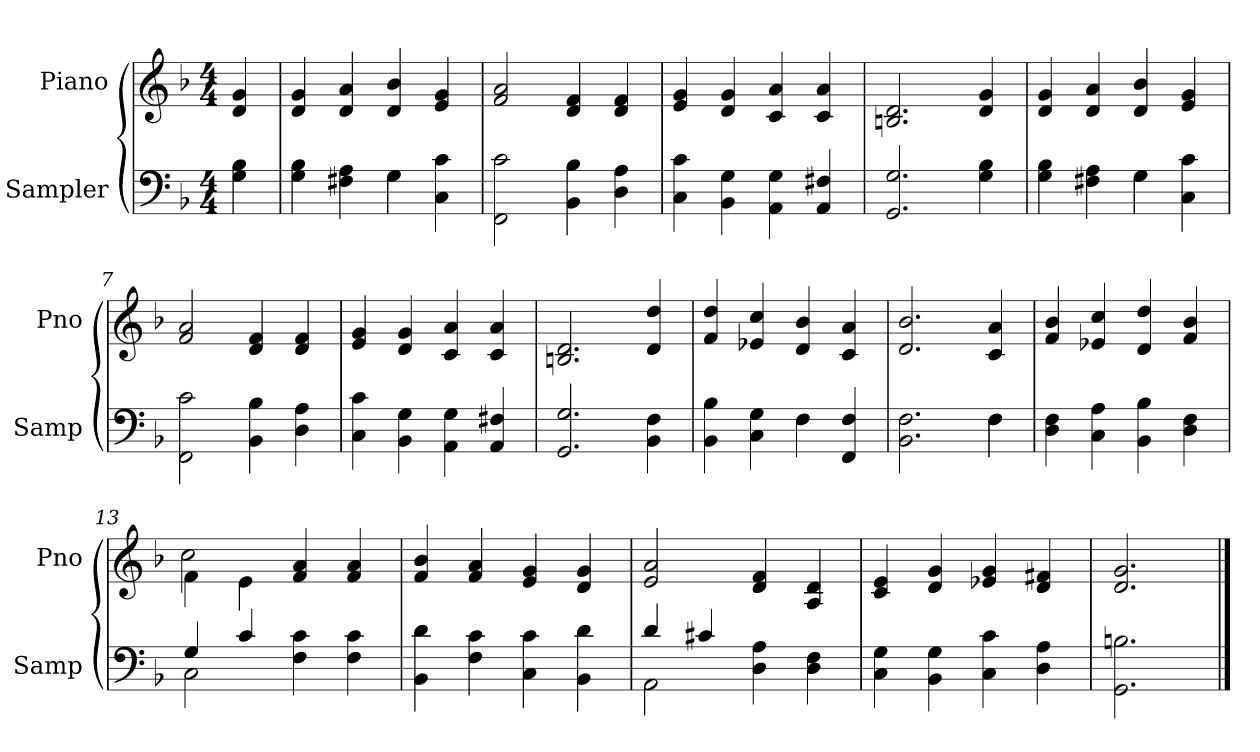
**kern	**kern
*part2	*part1
*staff2	*staff1
*I"Sampler	*I"Piano
*I'Samp	*I'Pno
*clefF4	*clefG2
*k[b-]	*k[b-]
*F:	*F:
*M4/4	*M4/4
=1	=1
4G 4B-	4d 4g
=2	=2
*^	*
4G 4B-	2ryy	4d 4g
4F#X 4A	.	4d 4a
4G\	4G	4d 4b-
4C 4c	4ryy	4e 4g
*v	*v	*
=3	=3
2FF 2c	2f 2a
4BB- 4B-	4d 4f
4D 4A	4d 4f
=4	=4
4C 4c	4e 4g
4BB- 4G	4d 4g
4AA 4G	4c 4a
4AA 4F#X	4c 4a
=5	=5
2.GG 2.G	2.Bn 2.d
4G 4B-	4d 4g
=6	=6
*^	*
4G 4B-	2ryy	4d 4g
4F#X 4A	.	4d 4a
4G\	4G	4d 4b-
4C 4c	4ryy	4e 4g
*v	*v	*
=7	=7
2FF 2c	2f 2a
4BB- 4B-	4d 4f
4D 4A	4d 4f
=8	=8
4C 4c	4e 4g
4BB- 4G	4d 4g
4AA 4G	4c 4a
4AA 4F#X	4c 4a
=9	=9
2.GG 2.G	2.Bn 2.d
4BB- 4F	4d 4dd
=10	=10
*^	*
4BB- 4B-	2ryy	4f 4dd
4C 4G	.	4e-X 4cc
4F\	4F	4d 4b-
4FF 4F	4ryy	4c 4a
=11	=11	=11
2.BB- 2.F	2.ryy	2.d 2.b-
4F\	4F	4c 4a
*v	*v	*
=12	=12
4D 4F	4f 4b-
4C 4A	4e-X 4cc
4BB- 4B-	4d 4dd
4D 4F	4f 4b-
=13	=13
*^	*^
4G/	2C	4f\	2cc
4c/	.	4e\	.
4F 4c	2ryy	4f 4a	2ryy
4F 4c	.	4f 4a	.
*v	*v	*	*
*	*v	*v
=14	=14
4BB- 4d	4f 4b-
4F 4c	4f 4a
4C 4c	4e 4g
4BB- 4d	4d 4g
=15	=15
*^	*
4d/	2AA	2e 2a
4c#X/	.	.
4D 4A	2ryy	4d 4f
4D 4F	.	4A 4d
*v	*v	*
=16	=16
4C 4G	4c 4e
4BB- 4G	4d 4g
4C 4c	4e-X 4g
4D 4A	4d 4f#X
=17	=17
2.GG 2.Bn	2.d 2.g
==	==
*-	*-
